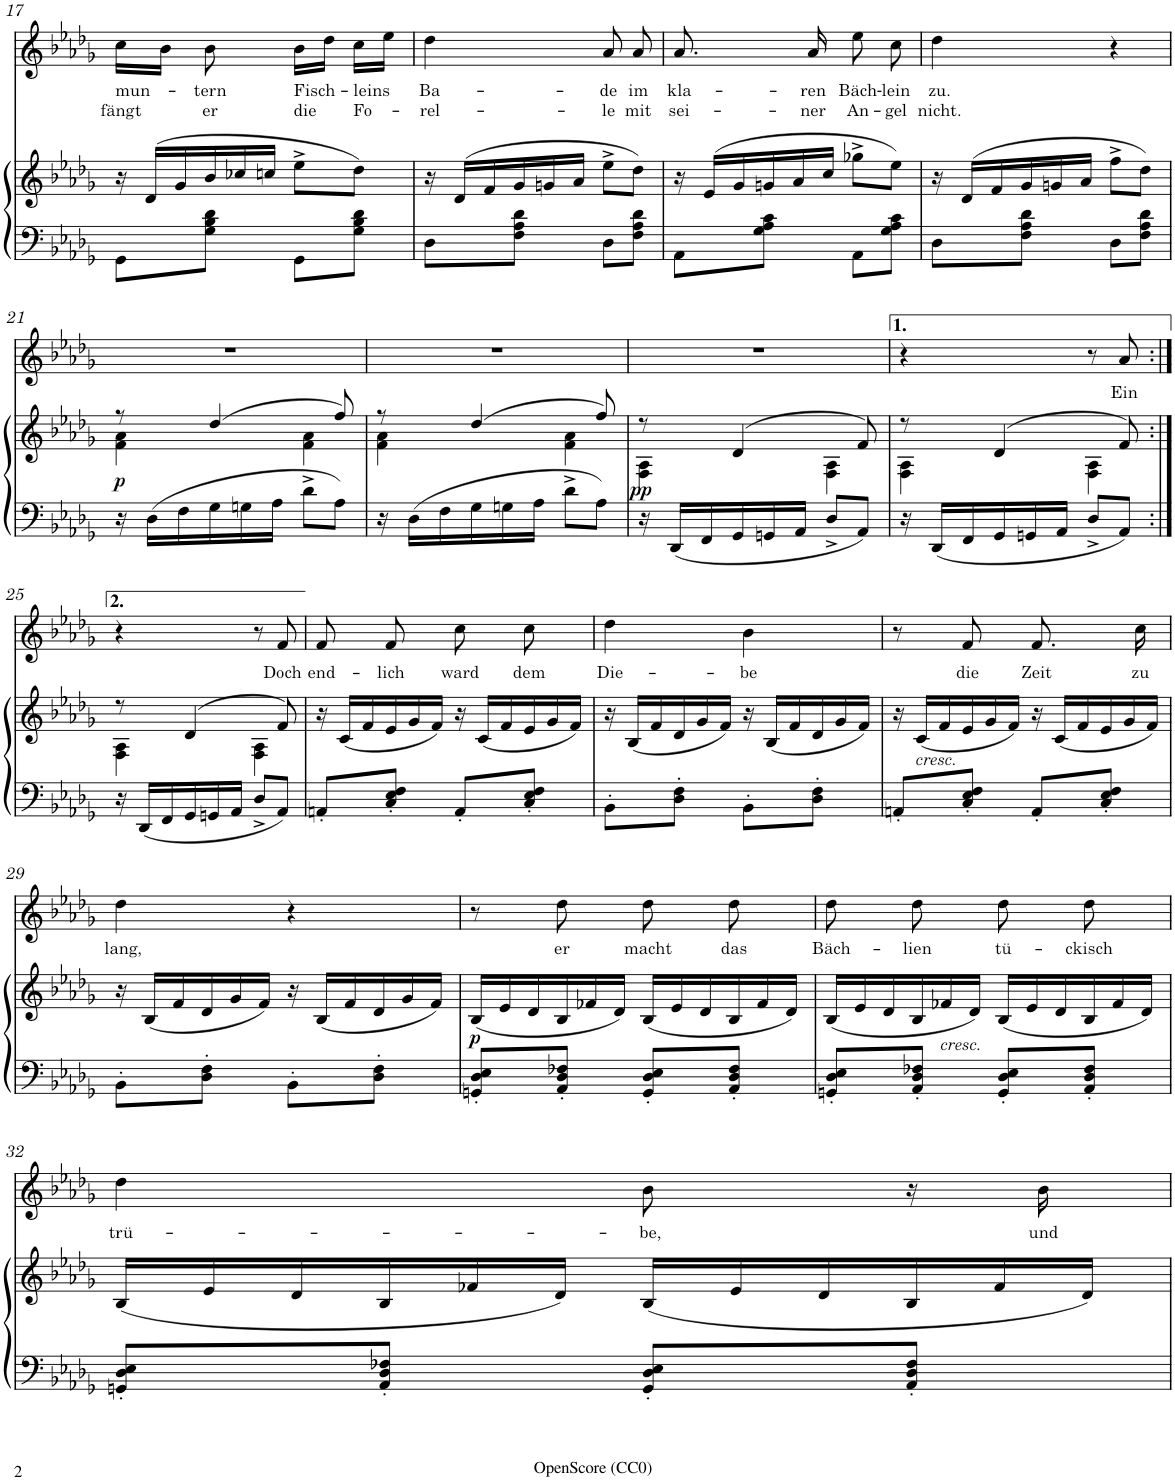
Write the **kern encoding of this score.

**kern	**kern	**dynam	**kern	**text	**text
*part2	*part2	*part2	*part1	*part1	*part1
*staff3	*staff2	*staff2/3	*staff1	*staff1	*staff1
*I"Pianoforte	*	*	*I"Singstimme Voice	*	*
*I'Pno	*	*	*	*	*
!!LO:PB:g=z
*clefF4	*clefG2	*	*clefG2	*	*
*k[b-e-a-d-g-]	*k[b-e-a-d-g-]	*	*k[b-e-a-d-g-]	*	*
*M2/4	*M2/4	*	*M2/4	*	*
=17	=17	=17	=17	=17	=17
!	!	!	!	!LO:LY:b	!LO:LY:b
8GG-\L	24r	.	16cc\LL	mun-	fängt
.	(24d-/LL	.	.	.	.
.	.	.	16b-\JJ	.	.
.	24g-/	.	.	.	.
!	!	!	!	!LO:LY:b	!LO:LY:b
8G-\ 8B-\ 8d-\J	24b-/	.	8b-\	-tern	er
.	24cc-X/	.	.	.	.
.	24ccn/JJ	.	.	.	.
!	!	!	!	!LO:LY:b	!LO:LY:b
8GG-\L	8ee-^\L	.	16b-\LL	Fisch-	die
.	.	.	16dd-\JJ	.	.
!	!	!	!	!LO:LY:b	!LO:LY:b
8G-\ 8B-\ 8d-\J	8dd-\J)	.	16cc\LL	-leins	Fo-
.	.	.	16ee-\JJ	.	.
=18	=18	=18	=18	=18	=18
!	!	!	!	!LO:LY:b	!LO:LY:b
8D-\L	24r	.	4dd-\	Ba-	-rel-
.	(24d-/LL	.	.	.	.
.	24f/	.	.	.	.
8F\ 8A-\ 8d-\J	24g-/	.	.	.	.
.	24gn/	.	.	.	.
.	24a-/JJ	.	.	.	.
!	!	!	!	!LO:LY:b	!LO:LY:b
8D-\L	8ee-^\L	.	8a-/	-de	-le
!	!	!	!	!LO:LY:b	!LO:LY:b
8F\ 8A-\ 8d-\J	8dd-\J)	.	8a-/	im	mit
=19	=19	=19	=19	=19	=19
!	!	!	!	!LO:LY:b	!LO:LY:b
8AA-\L	24r	.	8.a-/	kla-	sei-
.	(24e-/LL	.	.	.	.
.	24g-/	.	.	.	.
8G-\ 8A-\ 8c\J	24gn/	.	.	.	.
.	24a-/	.	.	.	.
!	!	!	!	!LO:LY:b	!LO:LY:b
.	.	.	16a-/	-ren	-ner
.	24cc/JJ	.	.	.	.
!	!	!	!	!LO:LY:b	!LO:LY:b
8AA-\L	8gg-X^\L	.	8ee-\	Bäch-	An-
!	!	!	!	!LO:LY:b	!LO:LY:b
8G-\ 8A-\ 8c\J	8ee-\J)	.	8cc\	-lein	-gel
=20	=20	=20	=20	=20	=20
!	!	!	!	!LO:LY:b	!LO:LY:b
8D-\L	24r	.	4dd-\	zu.	nicht.
.	(24d-/LL	.	.	.	.
.	24f/	.	.	.	.
8F\ 8A-\ 8d-\J	24g-/	.	.	.	.
.	24gn/	.	.	.	.
.	24a-/JJ	.	.	.	.
8D-\L	8ff^\L	.	4r	.	.
8F\ 8A-\ 8d-\J	8dd-\J)	.	.	.	.
!!LO:LB:g=z
=21	=21	=21	=21	=21	=21
*	*^	*	*	*	*
!	!	!	!LO:DY:b	!	!	!
24r	8r	4f\ 4a-\	p	2r	.	.
24D-\LL	.	.	.	.	.	.
24F\	.	.	.	.	.	.
24G-\	(4dd-/	.	.	.	.	.
24Gn\	.	.	.	.	.	.
24A-\JJ	.	.	.	.	.	.
8d-^\L	.	4f\ 4a-\	.	.	.	.
8A-\J	8ff/)	.	.	.	.	.
=22	=22	=22	=22	=22	=22	=22
24r	8r	4f\ 4a-\	.	2r	.	.
24D-\LL	.	.	.	.	.	.
24F\	.	.	.	.	.	.
24G-\	(4dd-/	.	.	.	.	.
24Gn\	.	.	.	.	.	.
24A-\JJ	.	.	.	.	.	.
8d-^\L	.	4f\ 4a-\	.	.	.	.
8A-\J	8ff/)	.	.	.	.	.
=23	=23	=23	=23	=23	=23	=23
!	!	!	!LO:DY:a=2	!	!	!
24r	8r	4F\ 4A-\	pp	2r	.	.
24DD-/LL	.	.	.	.	.	.
24FF/	.	.	.	.	.	.
24GG-/	(4d-/	.	.	.	.	.
24GGn/	.	.	.	.	.	.
24AA-/JJ	.	.	.	.	.	.
8D-^/L	.	4F\ 4A-\	.	.	.	.
8AA-/J	8f/)	.	.	.	.	.
=24	=24	=24	=24	=24	=24	=24
24r	8r	4F\ 4A-\	.	4r	.	.
24DD-/LL	.	.	.	.	.	.
24FF/	.	.	.	.	.	.
24GG-/	(4d-/	.	.	.	.	.
24GGn/	.	.	.	.	.	.
24AA-/JJ	.	.	.	.	.	.
8D-^/L	.	4F\ 4A-\	.	8r	.	.
!	!	!	!	!	!LO:LY:b	!
8AA-/J	8f/)	.	.	8a-/	Ein	.
!!LO:LB:g=z
=25:|!	=25:|!	=25:|!	=25:|!	=25:|!	=25:|!	=25:|!
24r	8r	4F\ 4A-\	.	4r	.	.
24DD-/LL	.	.	.	.	.	.
24FF/	.	.	.	.	.	.
24GG-/	(4d-/	.	.	.	.	.
24GGn/	.	.	.	.	.	.
24AA-/JJ	.	.	.	.	.	.
8D-^/L	.	4F\ 4A-\	.	8r	.	.
!	!	!	!	!	!LO:LY:b	!
8AA-/J	8f/)	.	.	8f/	Doch	.
*	*v	*v	*	*	*	*
=26	=26	=26	=26	=26	=26
!	!	!	!	!LO:LY:b	!
8AAn'/L	24r	.	8f/	end-	.
.	(24c/LL	.	.	.	.
.	24f/	.	.	.	.
!	!	!	!	!LO:LY:b	!
8C/' 8E-/' 8F/'J	24e-/	.	8f/	-lich	.
.	24g-/	.	.	.	.
.	24f/JJ)	.	.	.	.
!	!	!	!	!LO:LY:b	!
8AA'/L	24r	.	8cc\	ward	.
.	(24c/LL	.	.	.	.
.	24f/	.	.	.	.
!	!	!	!	!LO:LY:b	!
8C/' 8E-/' 8F/'J	24e-/	.	8cc\	dem	.
.	24g-/	.	.	.	.
.	24f/JJ)	.	.	.	.
=27	=27	=27	=27	=27	=27
!	!	!	!	!LO:LY:b	!
8BB-'\L	24r	.	4dd-\	Die-	.
.	(24B-/LL	.	.	.	.
.	24f/	.	.	.	.
8D-\' 8F\'J	24d-/	.	.	.	.
.	24g-/	.	.	.	.
.	24f/JJ)	.	.	.	.
!	!	!	!	!LO:LY:b	!
8BB-'\L	24r	.	4b-\	-be	.
.	(24B-/LL	.	.	.	.
.	24f/	.	.	.	.
8D-\' 8F\'J	24d-/	.	.	.	.
.	24g-/	.	.	.	.
.	24f/JJ)	.	.	.	.
=28	=28	=28	=28	=28	=28
8AAn'/L	24r	.	8r	.	.
!	!LO:TX:b:i:t=cresc.	!	!	!	!
.	(24c/LL	.	.	.	.
.	24f/	.	.	.	.
!	!	!	!	!LO:LY:b	!
8C/' 8E-/' 8F/'J	24e-/	.	8f/	die	.
.	24g-/	.	.	.	.
.	24f/JJ)	.	.	.	.
!	!	!	!	!LO:LY:b	!
8AA'/L	24r	.	8.f/	Zeit	.
.	(24c/LL	.	.	.	.
.	24f/	.	.	.	.
8C/' 8E-/' 8F/'J	24e-/	.	.	.	.
.	24g-/	.	.	.	.
!	!	!	!	!LO:LY:b	!
.	.	.	16cc\	zu	.
.	24f/JJ)	.	.	.	.
!!LO:LB:g=z
=29	=29	=29	=29	=29	=29
!	!	!	!	!LO:LY:b	!
8BB-'\L	24r	.	4dd-\	lang,	.
.	(24B-/LL	.	.	.	.
.	24f/	.	.	.	.
8D-\' 8F\'J	24d-/	.	.	.	.
.	24g-/	.	.	.	.
.	24f/JJ)	.	.	.	.
8BB-'\L	24r	.	4r	.	.
.	(24B-/LL	.	.	.	.
.	24f/	.	.	.	.
8D-\' 8F\'J	24d-/	.	.	.	.
.	24g-/	.	.	.	.
.	24f/JJ)	.	.	.	.
=30	=30	=30	=30	=30	=30
*	*Xbrackettup	*	*	*	*
!	!	!LO:DY:b	!	!	!
8GGn/' 8D-/' 8E-/'L	(24B-/LL	p	8r	.	.
.	24e-/	.	.	.	.
.	24d-/	.	.	.	.
!	!	!	!	!LO:LY:b	!
8AA-/' 8D-/' 8F-X/'J	24B-/	.	8dd-\	er	.
.	24f-X/	.	.	.	.
.	24d-/JJ)	.	.	.	.
!	!	!	!	!LO:LY:b	!
8GG/' 8D-/' 8E-/'L	(24B-/LL	.	8dd-\	macht	.
.	24e-/	.	.	.	.
.	24d-/	.	.	.	.
!	!	!	!	!LO:LY:b	!
8AA-/' 8D-/' 8F-/'J	24B-/	.	8dd-\	das	.
.	24f-/	.	.	.	.
.	24d-/JJ)	.	.	.	.
=31	=31	=31	=31	=31	=31
!	!	!	!	!LO:LY:b	!
8GGn/' 8D-/' 8E-/'L	(24B-/LL	.	8dd-\	Bäch-	.
.	24e-/	.	.	.	.
.	24d-/	.	.	.	.
!	!	!	!	!LO:LY:b	!
8AA-/' 8D-/' 8F-X/'J	24B-/	.	8dd-\	-lien	.
!	!LO:TX:b:i:t=cresc.	!	!	!	!
.	24f-X/	.	.	.	.
.	24d-/JJ)	.	.	.	.
!	!	!	!	!LO:LY:b	!
8GG/' 8D-/' 8E-/'L	(24B-/LL	.	8dd-\	tü-	.
.	24e-/	.	.	.	.
.	24d-/	.	.	.	.
!	!	!	!	!LO:LY:b	!
8AA-/' 8D-/' 8F-/'J	24B-/	.	8dd-\	-ckisch	.
.	24f-/	.	.	.	.
.	24d-/JJ)	.	.	.	.
!!LO:LB:g=z
=32	=32	=32	=32	=32	=32
!	!	!	!	!LO:LY:b	!
8GGn/' 8D-/' 8E-/'L	(24B-/LL	.	4dd-\	trü-	.
.	24e-/	.	.	.	.
.	24d-/	.	.	.	.
8AA-/' 8D-/' 8F-X/'J	24B-/	.	.	.	.
.	24f-X/	.	.	.	.
.	24d-/JJ)	.	.	.	.
!	!	!	!	!LO:LY:b	!
8GG/' 8D-/' 8E-/'L	(24B-/LL	.	8b-\	-be,	.
.	24e-/	.	.	.	.
.	24d-/	.	.	.	.
8AA-/' 8D-/' 8F-/'J	24B-/	.	16r	.	.
.	24f-/	.	.	.	.
!	!	!	!	!LO:LY:b	!
.	.	.	16b-\	und	.
.	24d-/JJ)	.	.	.	.
=	=	=	=	=	=
*-	*-	*-	*-	*-	*-
